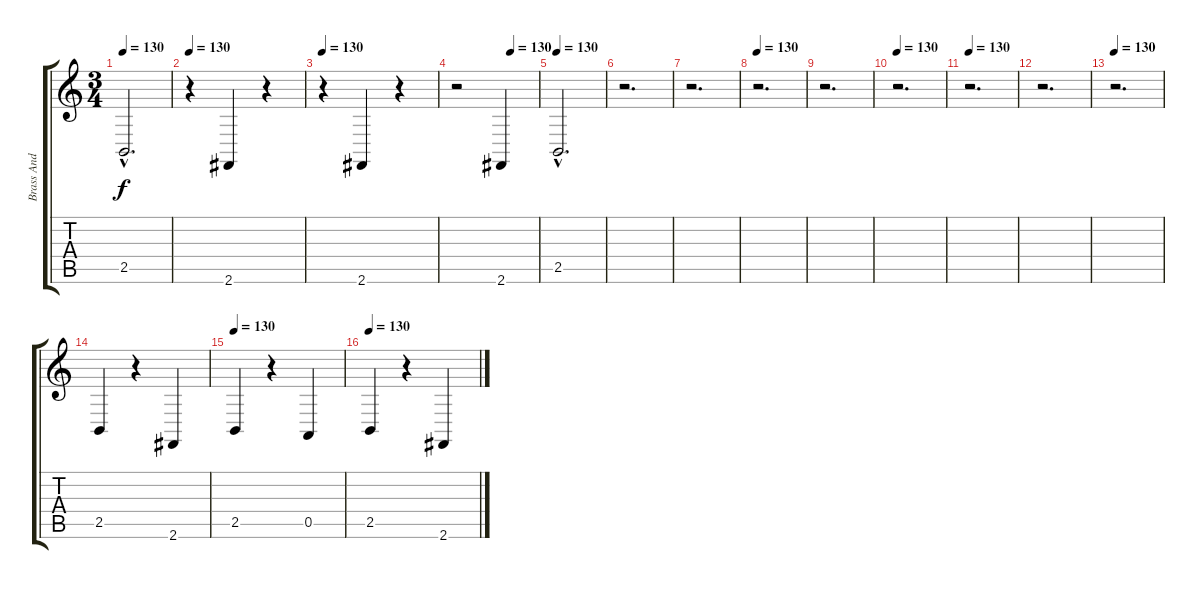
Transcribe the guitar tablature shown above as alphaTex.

\track ("Brass And Timpani" "Brass And ") {instrument brasssection}
\staff {score tabs}
\tuning (E4 B3 G3 D3 A2 E2) {hide}
\ts (3 4)
\tempo 130
\clef g2
\ks c
2.5{hac}.2{d dy f instrument timpani} |
\tempo 130
r.4{instrument timpani} 2.6.4 r.4 |
\tempo 130
r.4{instrument timpani} 2.6.4 r.4 |
\tempo (130 0.6666666666666666)
r.2{instrument timpani} 2.6.4 |
\tempo 130
2.5{hac}.2{d instrument timpani} |
r.2{d} |
r.2{d} |
\tempo 130
r.2{d} |
r.2{d} |
\tempo 130
r.2{d} |
\tempo 130
r.2{d} |
r.2{d} |
\tempo 130
r.2{d instrument timpani} |
2.5.4{instrument timpani} r.4 2.6.4 |
\tempo 130
2.5.4{instrument timpani} r.4 0.5.4 |
\tempo 130
2.5.4{instrument timpani} r.4 2.6.4
